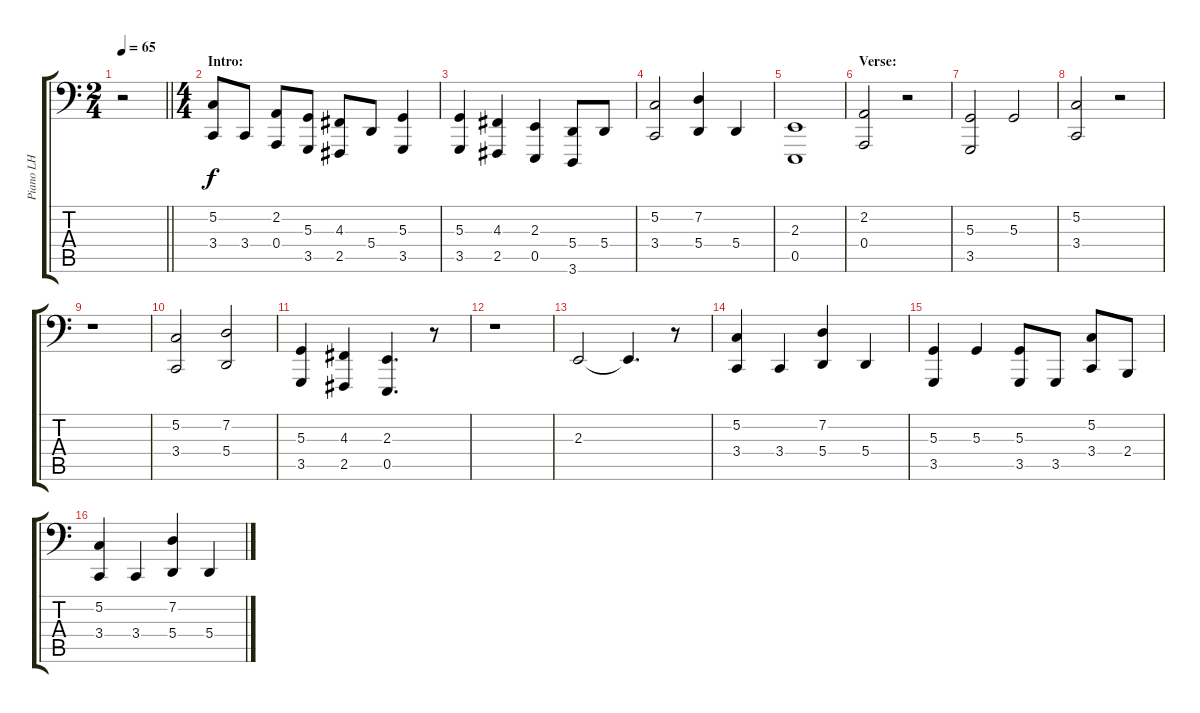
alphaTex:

\track ("Piano LH" "Piano LH") {instrument acousticgrandpiano}
\staff {score tabs}
\tuning (C3 G2 D2 A1 E1 B0) {hide}
\ts (2 4)
\tempo 65
\clef f4
\barLineRight lightlight
\ks c
r.2{dy f instrument acousticgrandpiano} |
\ts (4 4)
\section ("" "Intro:")
(5.2 3.4).8 3.4.8 (2.2 0.4).8 (5.3 3.5).8 (4.3 2.5).8 5.4.8 (5.3 3.5).4 |
(5.3 3.5).4 (4.3 2.5).4 (2.3 0.5).4 (5.4 3.6).8 5.4.8 |
(5.2 3.4).2 (7.2 5.4).4 5.4.4 |
(2.3 0.5).1 |
\section ("" "Verse:")
(2.2 0.4).2 r.2 |
(5.3 3.5).2 5.3.2 |
(5.2 3.4).2 r.2 |
r.1 |
(5.2 3.4).2 (7.2 5.4).2 |
(5.3 3.5).4 (4.3 2.5).4 (2.3 0.5).4{d} r.8 |
r.1 |
2.3.2 2.3{t}.4{d} r.8 |
(5.2 3.4).4 3.4.4 (7.2 5.4).4 5.4.4 |
(5.3 3.5).4 5.3.4 (5.3 3.5).8 3.5.8 (5.2 3.4).8 2.4.8 |
(5.2 3.4).4 3.4.4 (7.2 5.4).4 5.4.4
